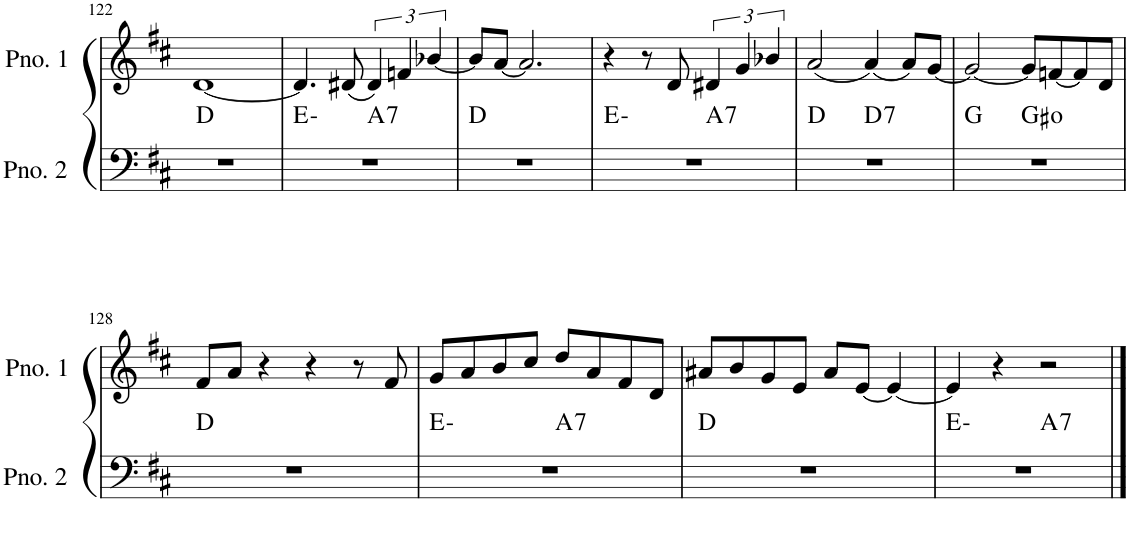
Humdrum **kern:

**kern	**harte	**kern
*part2	*part2	*part1
*staff2	*	*staff1
*I"ピアノ 2	*	*I"ピアノ 1
!!LO:PB:g=z
*clefF4	*	*clefG2
*k[f#c#]	*	*k[f#c#]
*M4/4	*	*M4/4
=122	=122	=122
1r	D:maj	[1d
=123	=123	=123
*^	*	*
1r	2ryy	E:min	4.d/]
.	.	.	(8d#X/
!	!	!LO:H:kt=7	!
.	2ryy	A:7	6d#/)
.	.	.	6fn/
.	.	.	[6b-X/
*v	*v	*	*
=124	=124	=124
1r	D:maj	8b-/L]
.	.	[8a/J
.	.	2.a/]
=125	=125	=125
*^	*	*
1r	2ryy	E:min	4r
.	.	.	8r
.	.	.	8d/
!	!	!LO:H:kt=7	!
.	2ryy	A:7	6d#X/
.	.	.	6g/
.	.	.	6b-X/
=126	=126	=126	=126
1r	2ryy	D:maj	(2a/
!	!	!LO:H:kt=7	!
.	2ryy	D:7	(4a/)
.	.	.	8a/L)
.	.	.	[8g/J
=127	=127	=127	=127
1r	2ryy	G:maj	2g/_
.	2ryy	G#:dim	8g/L]
.	.	.	[8fn/
.	.	.	8f/]
.	.	.	8d/J
*v	*v	*	*
!!LO:LB:g=z
=128	=128	=128
1r	D:maj	8f#/L
.	.	8a/J
.	.	4r
.	.	4r
.	.	8r
.	.	8f#/
=129	=129	=129
*^	*	*
1r	2ryy	E:min	8g/L
.	.	.	8a/
.	.	.	8b/
.	.	.	8cc#/J
!	!	!LO:H:kt=7	!
.	2ryy	A:7	8dd/L
.	.	.	8a/
.	.	.	8f#/
.	.	.	8d/J
*v	*v	*	*
=130	=130	=130
1r	D:maj	8a#X/L
.	.	8b/
.	.	8g/
.	.	8e/J
.	.	8a#/L
.	.	[8e/J
.	.	4e/_
=131	=131	=131
*^	*	*
1r	2ryy	E:min	4e/]
.	.	.	4r
!	!	!LO:H:kt=7	!
.	2ryy	A:7	2r
*v	*v	*	*
==	==	==
*-	*-	*-
